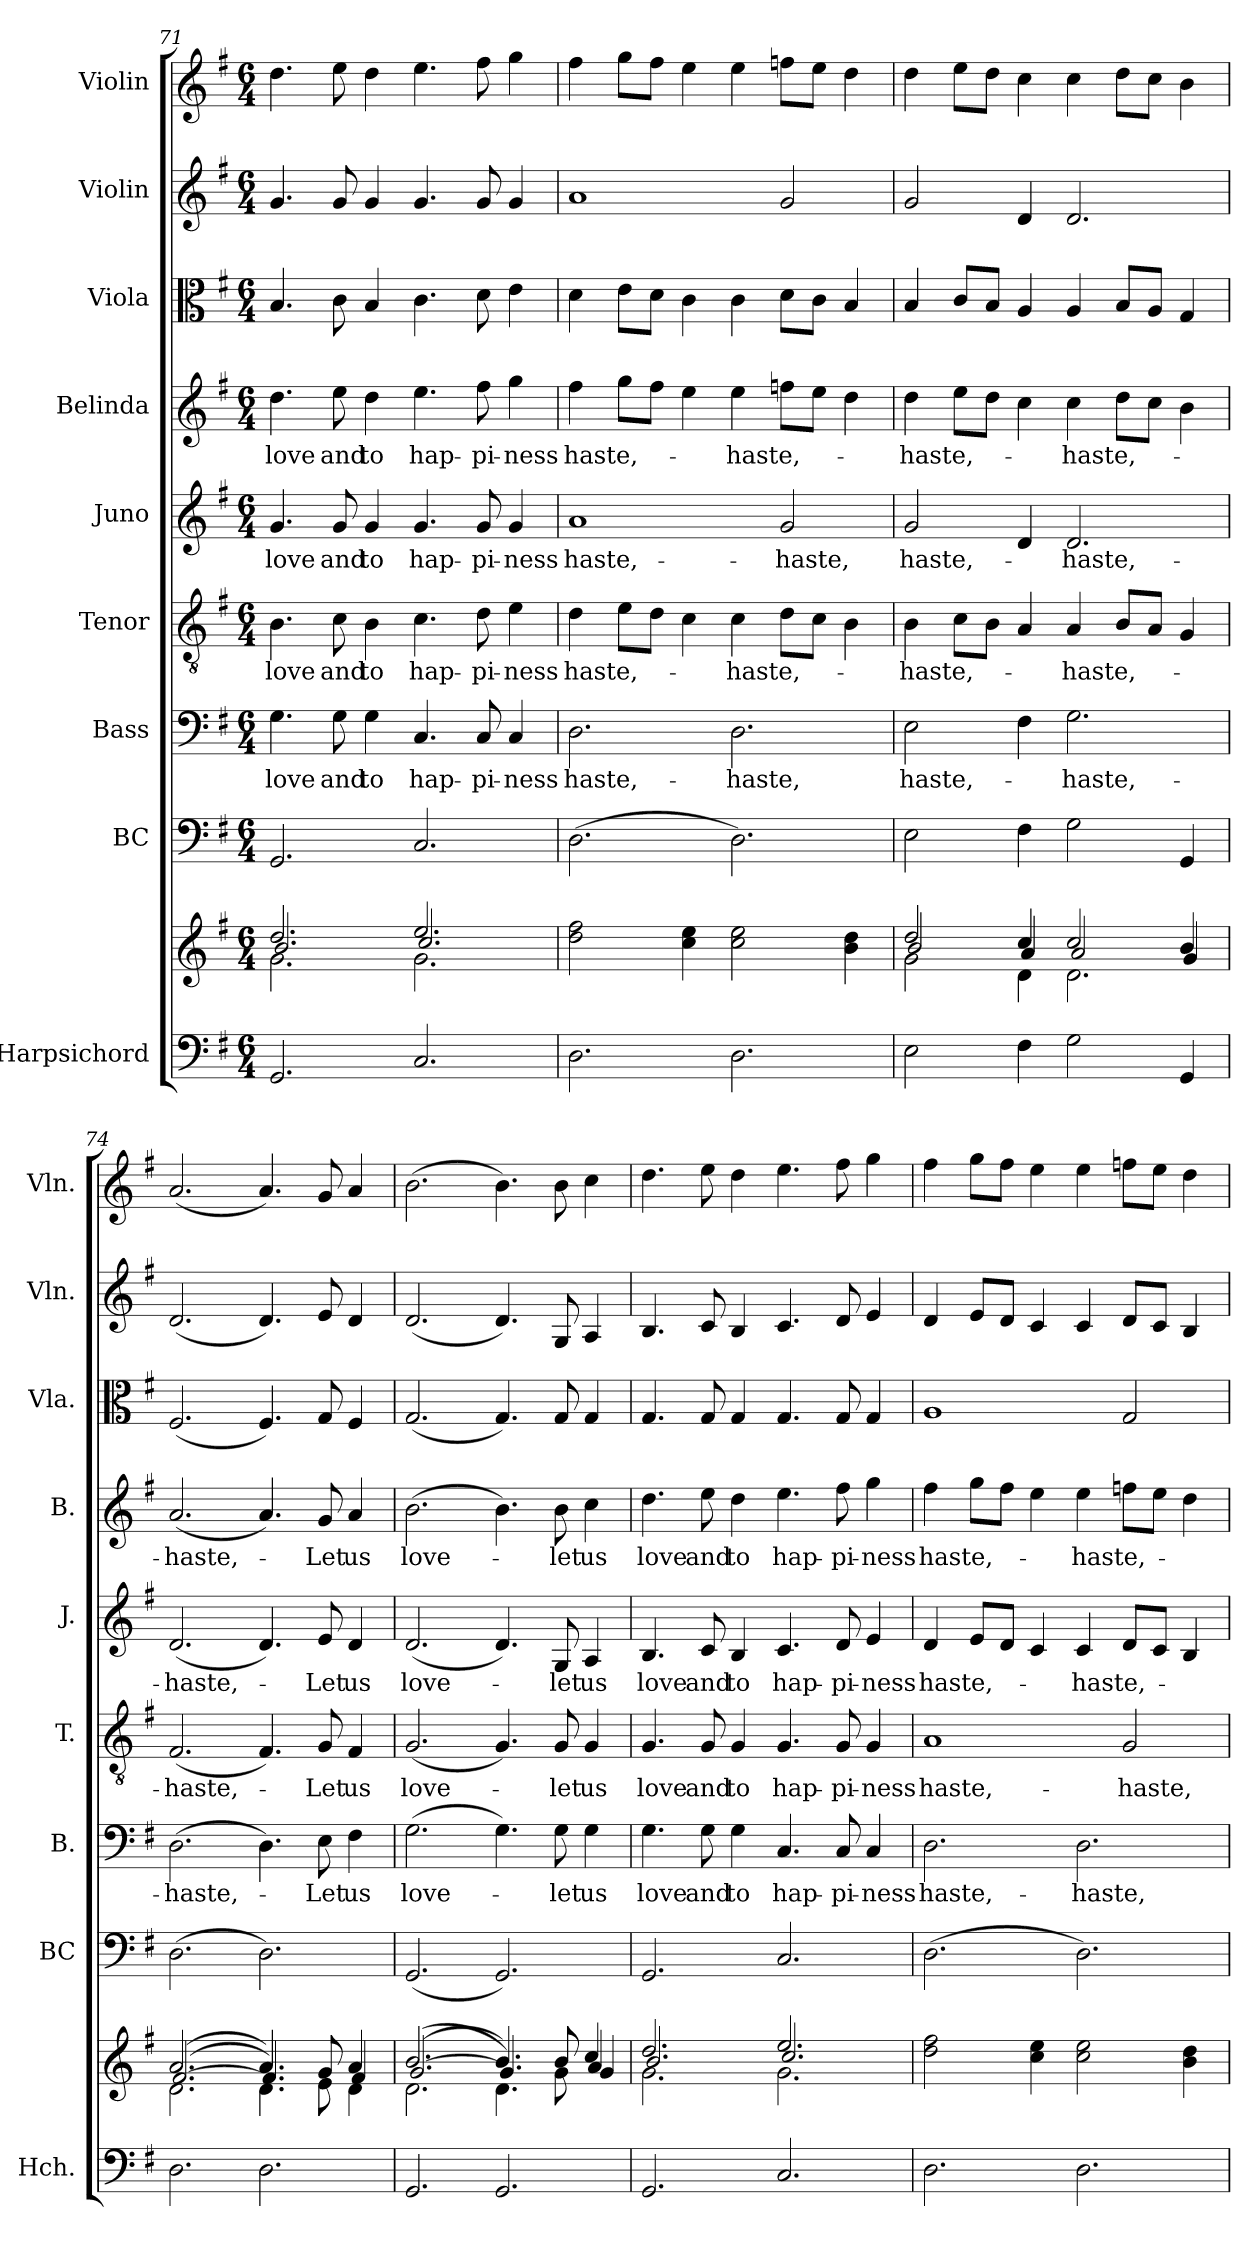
**kern	**kern	**kern	**kern	**text	**kern	**text	**kern	**text	**kern	**text	**kern	**kern	**kern
*part9	*part9	*part8	*part7	*part7	*part6	*part6	*part5	*part5	*part4	*part4	*part3	*part2	*part1
*staff10	*staff9	*staff8	*staff7	*staff7	*staff6	*staff6	*staff5	*staff5	*staff4	*staff4	*staff3	*staff2	*staff1
*I"Harpsichord	*	*I"BC	*I"Bass	*	*I"Tenor	*	*I"Juno	*	*I"Belinda	*	*I"Viola	*I"Violin	*I"Violin
*I'Hch.	*	*I'BC	*I'B.	*	*I'T.	*	*I'J.	*	*I'B.	*	*I'Vla.	*I'Vln.	*I'Vln.
*clefF4	*clefG2	*clefF4	*clefF4	*	*clefGv2	*	*clefG2	*	*clefG2	*	*clefC3	*clefG2	*clefG2
*k[f#]	*k[f#]	*k[f#]	*k[f#]	*	*k[f#]	*	*k[f#]	*	*k[f#]	*	*k[f#]	*k[f#]	*k[f#]
*M6/4	*M6/4	*M6/4	*M6/4	*	*M6/4	*	*M6/4	*	*M6/4	*	*M6/4	*M6/4	*M6/4
=71	=71	=71	=71	=71	=71	=71	=71	=71	=71	=71	=71	=71	=71
*	*^	*	*	*	*	*	*	*	*	*	*	*	*
*	*	*^	*	*	*	*	*	*	*	*	*	*	*	*
!	!	!	!	!	!	!LO:LY:b	!	!LO:LY:b	!	!LO:LY:b	!	!LO:LY:b	!	!	!
2.GG/	2.dd/	2.g\	2.b/	2.GG/	4.G\	love	4.B\	love	4.g/	love	4.dd\	love	4.B/	4.g/	4.dd\
!	!	!	!	!	!	!LO:LY:b	!	!LO:LY:b	!	!LO:LY:b	!	!LO:LY:b	!	!	!
.	.	.	.	.	8G\	and	8c\	and	8g/	and	8ee\	and	8c\	8g/	8ee\
!	!	!	!	!	!	!LO:LY:b	!	!LO:LY:b	!	!LO:LY:b	!	!LO:LY:b	!	!	!
.	.	.	.	.	4G\	to	4B\	to	4g/	to	4dd\	to	4B/	4g/	4dd\
!	!	!	!	!	!	!LO:LY:b	!	!LO:LY:b	!	!LO:LY:b	!	!LO:LY:b	!	!	!
2.C/	2.ee/	2.g\	2.cc/	2.C/	4.C/	hap-	4.c\	hap-	4.g/	hap-	4.ee\	hap-	4.c\	4.g/	4.ee\
!	!	!	!	!	!	!LO:LY:b	!	!LO:LY:b	!	!LO:LY:b	!	!LO:LY:b	!	!	!
.	.	.	.	.	8C/	-pi-	8d\	-pi-	8g/	-pi-	8ff#\	-pi-	8d\	8g/	8ff#\
!	!	!	!	!	!	!LO:LY:b	!	!LO:LY:b	!	!LO:LY:b	!	!LO:LY:b	!	!	!
.	.	.	.	.	4C/	-ness	4e\	-ness	4g/	-ness	4gg\	-ness	4e\	4g/	4gg\
*	*v	*v	*v	*	*	*	*	*	*	*	*	*	*	*	*
=72	=72	=72	=72	=72	=72	=72	=72	=72	=72	=72	=72	=72	=72
!	!	!	!	!LO:LY:b	!	!LO:LY:b	!	!LO:LY:b	!	!LO:LY:b	!	!	!
2.D\	2dd\ 2ff#\	(2.D\	2.D\	haste,-	4d\	haste,-	1a	haste,-	4ff#\	haste,-	4d\	1a	4ff#\
.	.	.	.	.	8e\L	.	.	.	8gg\L	.	8e\L	.	8gg\L
.	.	.	.	.	8d\J	.	.	.	8ff#\J	.	8d\J	.	8ff#\J
.	4cc\ 4ee\	.	.	.	4c\	.	.	.	4ee\	.	4c\	.	4ee\
!	!	!	!	!LO:LY:b	!	!LO:LY:b	!	!	!	!LO:LY:b	!	!	!
2.D\	2cc\ 2ee\	2.D\)	2.D\	-haste,	4c\	-haste,-	.	.	4ee\	-haste,-	4c\	.	4ee\
!	!	!	!	!	!	!	!	!LO:LY:b	!	!	!	!	!
.	.	.	.	.	8d\L	.	2g/	-haste,	8ffn\L	.	8d\L	2g/	8ffn\L
.	.	.	.	.	8c\J	.	.	.	8ee\J	.	8c\J	.	8ee\J
.	4b\ 4dd\	.	.	.	4B\	.	.	.	4dd\	.	4B/	.	4dd\
=73	=73	=73	=73	=73	=73	=73	=73	=73	=73	=73	=73	=73	=73
*	*^	*	*	*	*	*	*	*	*	*	*	*	*
*	*	*^	*	*	*	*	*	*	*	*	*	*	*	*
!	!	!	!	!	!	!LO:LY:b	!	!LO:LY:b	!	!LO:LY:b	!	!LO:LY:b	!	!	!
2E\	2dd/	2g\	2b/	2E\	2E\	-haste,-	4B\	-haste,-	2g/	haste,-	4dd\	-haste,-	4B/	2g/	4dd\
.	.	.	.	.	.	.	8c\L	.	.	.	8ee\L	.	8c/L	.	8ee\L
.	.	.	.	.	.	.	8B\J	.	.	.	8dd\J	.	8B/J	.	8dd\J
4F#\	4cc/	4d\	4a/	4F#\	4F#\	.	4A/	.	4d/	.	4cc\	.	4A/	4d/	4cc\
!	!	!	!	!	!	!LO:LY:b	!	!LO:LY:b	!	!LO:LY:b	!	!LO:LY:b	!	!	!
2G\	2cc/	2.d\	2a/	2G\	2.G\	-haste,-	4A/	-haste,-	2.d/	-haste,-	4cc\	-haste,-	4A/	2.d/	4cc\
.	.	.	.	.	.	.	8B/L	.	.	.	8dd\L	.	8B/L	.	8dd\L
.	.	.	.	.	.	.	8A/J	.	.	.	8cc\J	.	8A/J	.	8cc\J
4GG/	4b/	.	4g/	4GG/	.	.	4G/	.	.	.	4b\	.	4G/	.	4b\
=74	=74	=74	=74	=74	=74	=74	=74	=74	=74	=74	=74	=74	=74	=74	=74
!	!	!	!	!	!	!LO:LY:b	!	!LO:LY:b	!	!LO:LY:b	!	!LO:LY:b	!	!	!
2.D\	(2.a/	2.d\	([2.f#/	(2.D\	(2.D\	haste,-	(2.F#/	haste,-	(2.d/	haste,-	(2.a/	haste,-	(2.F#/	(2.d/	(2.a/
2.D\	4.a/)	4.d\	4.f#/])	2.D\)	4.D\)	.	4.F#/)	.	4.d/)	.	4.a/)	.	4.F#/)	4.d/)	4.a/)
!	!	!	!	!	!	!LO:LY:b	!	!LO:LY:b	!	!LO:LY:b	!	!LO:LY:b	!	!	!
.	8g/	8e\	8ryy	.	8E\	-Let	8G/	-Let	8e/	-Let	8g/	-Let	8G/	8e/	8g/
!	!	!	!	!	!	!LO:LY:b	!	!LO:LY:b	!	!LO:LY:b	!	!LO:LY:b	!	!	!
.	4a/	4d\	4f#/	.	4F#\	us	4F#/	us	4d/	us	4a/	us	4F#/	4d/	4a/
!!LO:PB:g=z
=75	=75	=75	=75	=75	=75	=75	=75	=75	=75	=75	=75	=75	=75	=75	=75
!	!	!	!	!	!	!LO:LY:b	!	!LO:LY:b	!	!LO:LY:b	!	!LO:LY:b	!	!	!
2.GG/	(2.b/	2.d\	([2.g/	(2.GG/	(2.G\	love-	(2.G/	love-	(2.d/	love-	(2.b\	love-	(2.G/	(2.d/	(2.b\
2.GG/	4.b/)	4.d\	4.g/])	2.GG/)	4.G\)	.	4.G/)	.	4.d/)	.	4.b\)	.	4.G/)	4.d/)	4.b\)
!	!	!	!	!	!	!LO:LY:b	!	!LO:LY:b	!	!LO:LY:b	!	!LO:LY:b	!	!	!
.	8b/	8g\	8ryy	.	8G\	-let	8G/	-let	8G/	-let	8b\	-let	8G/	8G/	8b\
!	!	!	!	!	!	!LO:LY:b	!	!LO:LY:b	!	!LO:LY:b	!	!LO:LY:b	!	!	!
.	4cc/	4a/	4g/	.	4G\	us	4G/	us	4A/	us	4cc\	us	4G/	4A/	4cc\
=76	=76	=76	=76	=76	=76	=76	=76	=76	=76	=76	=76	=76	=76	=76	=76
!	!	!	!	!	!	!LO:LY:b	!	!LO:LY:b	!	!LO:LY:b	!	!LO:LY:b	!	!	!
2.GG/	2.dd/	2.g\	2.b/	2.GG/	4.G\	love	4.G/	love	4.B/	love	4.dd\	love	4.G/	4.B/	4.dd\
!	!	!	!	!	!	!LO:LY:b	!	!LO:LY:b	!	!LO:LY:b	!	!LO:LY:b	!	!	!
.	.	.	.	.	8G\	and	8G/	and	8c/	and	8ee\	and	8G/	8c/	8ee\
!	!	!	!	!	!	!LO:LY:b	!	!LO:LY:b	!	!LO:LY:b	!	!LO:LY:b	!	!	!
.	.	.	.	.	4G\	to	4G/	to	4B/	to	4dd\	to	4G/	4B/	4dd\
!	!	!	!	!	!	!LO:LY:b	!	!LO:LY:b	!	!LO:LY:b	!	!LO:LY:b	!	!	!
2.C/	2.ee/	2.g\	2.cc/	2.C/	4.C/	hap-	4.G/	hap-	4.c/	hap-	4.ee\	hap-	4.G/	4.c/	4.ee\
!	!	!	!	!	!	!LO:LY:b	!	!LO:LY:b	!	!LO:LY:b	!	!LO:LY:b	!	!	!
.	.	.	.	.	8C/	-pi-	8G/	-pi-	8d/	-pi-	8ff#\	-pi-	8G/	8d/	8ff#\
!	!	!	!	!	!	!LO:LY:b	!	!LO:LY:b	!	!LO:LY:b	!	!LO:LY:b	!	!	!
.	.	.	.	.	4C/	-ness	4G/	-ness	4e/	-ness	4gg\	-ness	4G/	4e/	4gg\
*	*v	*v	*v	*	*	*	*	*	*	*	*	*	*	*	*
=77	=77	=77	=77	=77	=77	=77	=77	=77	=77	=77	=77	=77	=77
!	!	!	!	!LO:LY:b	!	!LO:LY:b	!	!LO:LY:b	!	!LO:LY:b	!	!	!
2.D\	2dd\ 2ff#\	(2.D\	2.D\	haste,-	1A	haste,-	4d/	haste,-	4ff#\	haste,-	1A	4d/	4ff#\
.	.	.	.	.	.	.	8e/L	.	8gg\L	.	.	8e/L	8gg\L
.	.	.	.	.	.	.	8d/J	.	8ff#\J	.	.	8d/J	8ff#\J
.	4cc\ 4ee\	.	.	.	.	.	4c/	.	4ee\	.	.	4c/	4ee\
!	!	!	!	!LO:LY:b	!	!	!	!LO:LY:b	!	!LO:LY:b	!	!	!
2.D\	2cc\ 2ee\	2.D\)	2.D\	-haste,-	.	.	4c/	-haste,-	4ee\	-haste,-	.	4c/	4ee\
!	!	!	!	!	!	!LO:LY:b	!	!	!	!	!	!	!
.	.	.	.	.	2G/	-haste,	8d/L	.	8ffn\L	.	2G/	8d/L	8ffn\L
.	.	.	.	.	.	.	8c/J	.	8ee\J	.	.	8c/J	8ee\J
.	4b\ 4dd\	.	.	.	.	.	4B/	.	4dd\	.	.	4B/	4dd\
=	=	=	=	=	=	=	=	=	=	=	=	=	=
*-	*-	*-	*-	*-	*-	*-	*-	*-	*-	*-	*-	*-	*-
